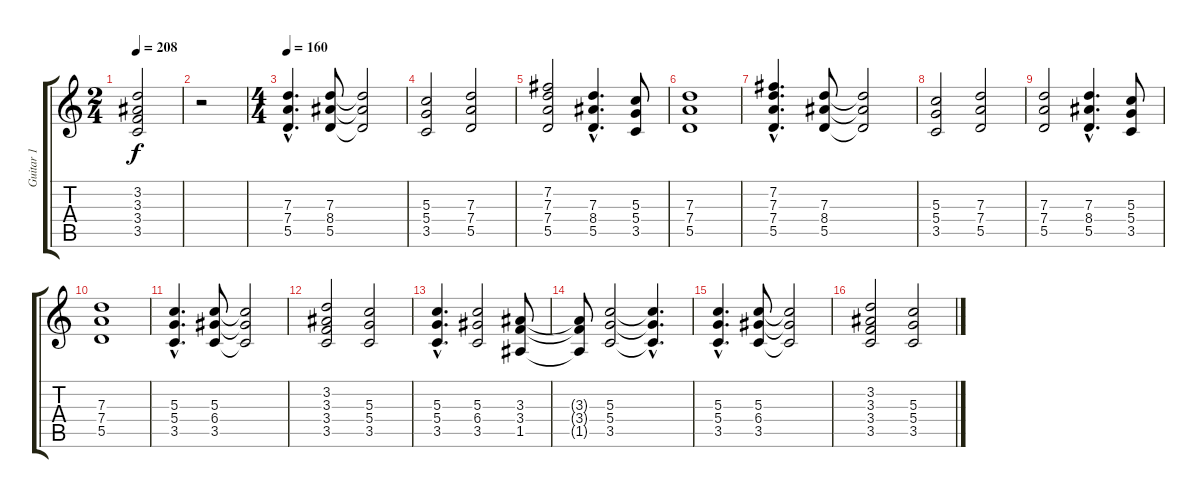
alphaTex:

\track ("Guitar 1" "Guitar 1") {instrument distortionguitar}
\staff {score tabs}
\tuning (E4 B3 G3 D3 A2 E2) {hide}
\ts (2 4)
\tempo 208
\clef g2
\ks c
(3.2{t} 3.3{t} 3.4{t} 3.5{t}).2{dy f} |
r.2 |
\ts (4 4)
\tempo 160
(7.3{hac} 7.4{hac} 5.5{hac}).4{d} (7.3 8.4 5.5).8 (7.3{t} 8.4{t} 5.5{t}).2 |
(5.3 5.4 3.5).2 (7.3 7.4 5.5).2 |
(7.2 7.3 7.4 5.5).2 (7.3{hac} 8.4{hac} 5.5{hac}).4{d} (5.3 5.4 3.5).8 |
(7.3 7.4 5.5).1 |
(7.2{hac} 7.3{hac} 7.4{hac} 5.5{hac}).4{d} (7.3 8.4 5.5).8 (7.3{t} 8.4{t} 5.5{t}).2 |
(5.3 5.4 3.5).2 (7.3 7.4 5.5).2 |
(7.3 7.4 5.5).2 (7.3{hac} 8.4{hac} 5.5{hac}).4{d} (5.3 5.4 3.5).8 |
(7.3 7.4 5.5).1 |
(5.3{hac} 5.4{hac} 3.5{hac}).4{d} (5.3 6.4 3.5).8 (5.3{t} 6.4{t} 3.5{t}).2 |
(3.2 3.3 3.4 3.5).2 (5.3 5.4 3.5).2 |
(5.3{hac} 5.4{hac} 3.5{hac}).4{d} (5.3 6.4 3.5).2 (3.3 3.4 1.5).8 |
(3.3{t} 3.4{t} 1.5{t}).8 (5.3 5.4 3.5).2 (5.3{hac t} 5.4{hac t} 3.5{hac t}).4{d} |
(5.3{hac} 5.4{hac} 3.5{hac}).4{d} (5.3 6.4 3.5).8 (5.3{t} 6.4{t} 3.5{t}).2 |
(3.2 3.3 3.4 3.5).2 (5.3 5.4 3.5).2
